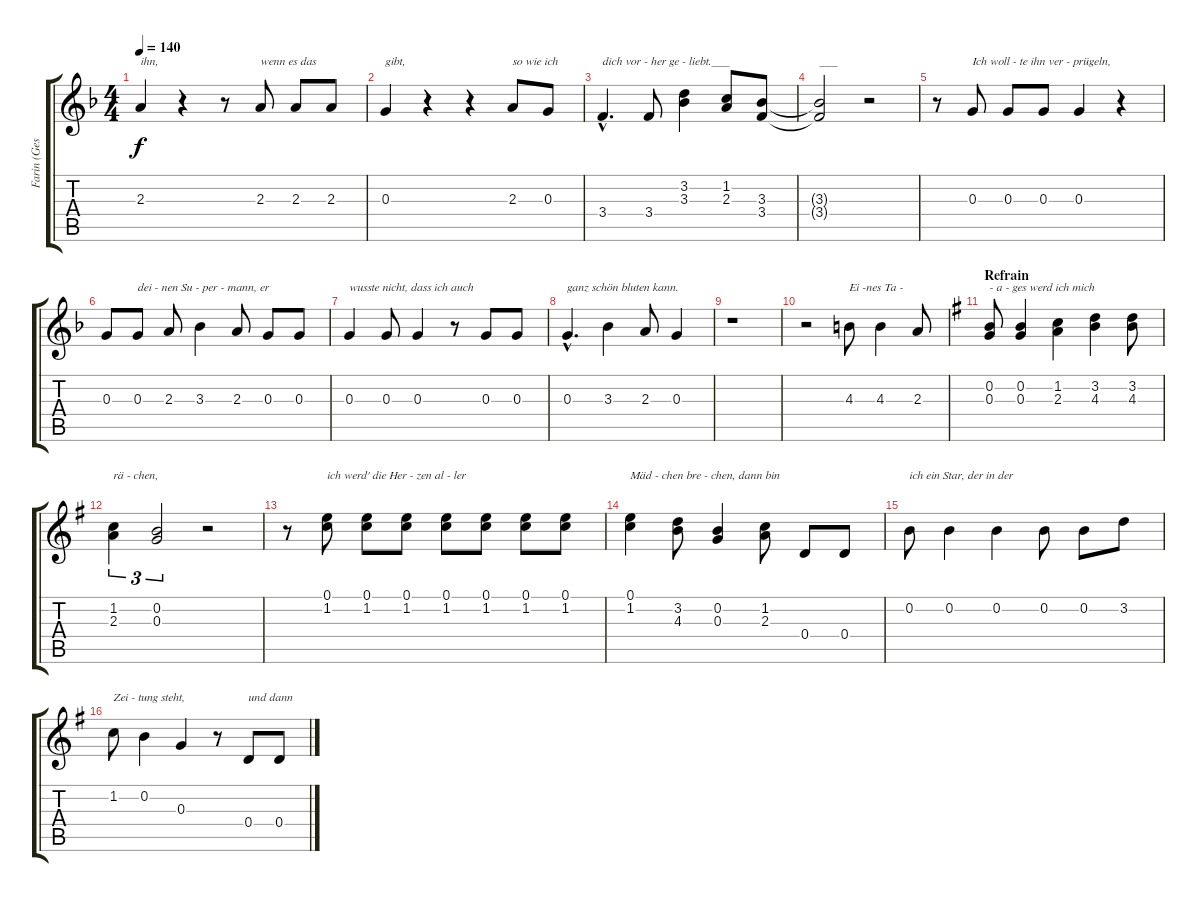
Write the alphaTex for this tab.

\track ("Farin (Gesang)" "Farin (Ges") {instrument overdrivenguitar}
\staff {score tabs}
\tuning (E4 B3 G3 D3 A2 E2) {hide}
\ts (4 4)
\tempo 140
\clef g2
\ks f
2.3.4{txt "ihn," dy f} r.4 r.8 2.3.8{txt "wenn es das"} 2.3.8 2.3.8 |
0.3.4{txt "gibt,"} r.4 r.4 2.3.8{txt "so wie ich"} 0.3.8 |
3.4{hac}.4{d txt "dich vor - her ge - liebt.___"} 3.4.8 (3.2 3.3).4 (1.2 2.3).8 (3.3 3.4).8 |
(3.3{t} 3.4{t}).2{txt "___"} r.2 |
r.8 0.3.8{txt "Ich woll - te ihn ver - prügeln,"} 0.3.8 0.3.8 0.3.4 r.4 |
0.3.8 0.3.8{txt "dei - nen Su - per - mann, er"} 2.3.8 3.3.4 2.3.8 0.3.8 0.3.8 |
0.3.4{txt "wusste nicht, dass ich auch"} 0.3.8 0.3.4 r.8 0.3.8 0.3.8 |
0.3{hac}.4{d txt "ganz schön bluten kann."} 3.3.4 2.3.8 0.3.4 |
r.1 |
r.2 4.3.8{txt "Ei -nes Ta - "} 4.3.4 2.3.8 |
\section ("" "Refrain")
\ks g
(0.2 0.3).8{txt "- a - ges werd ich mich"} (0.2 0.3).4 (1.2 2.3).4 (3.2 4.3).4 (3.2 4.3).8 |
(1.2 2.3).4{tu (3 2) txt "rä - chen,"} (0.2 0.3).2{tu (3 2)} r.2 |
r.8 (0.1 1.2).8{txt "ich werd' die Her - zen al - ler"} (0.1 1.2).8 (0.1 1.2).8 (0.1 1.2).8 (0.1 1.2).8 (0.1 1.2).8 (0.1 1.2).8 |
(0.1 1.2).4{txt "Mäd - chen bre - chen, dann bin"} (3.2 4.3).8 (0.2 0.3).4 (1.2 2.3).8 0.4.8 0.4.8 |
0.2.8{txt "ich ein Star, der in der"} 0.2.4 0.2.4 0.2.8 0.2.8 3.2.8 |
1.2.8{txt "Zei - tung steht, "} 0.2.4 0.3.4 r.8 0.4.8{txt "und dann"} 0.4.8
